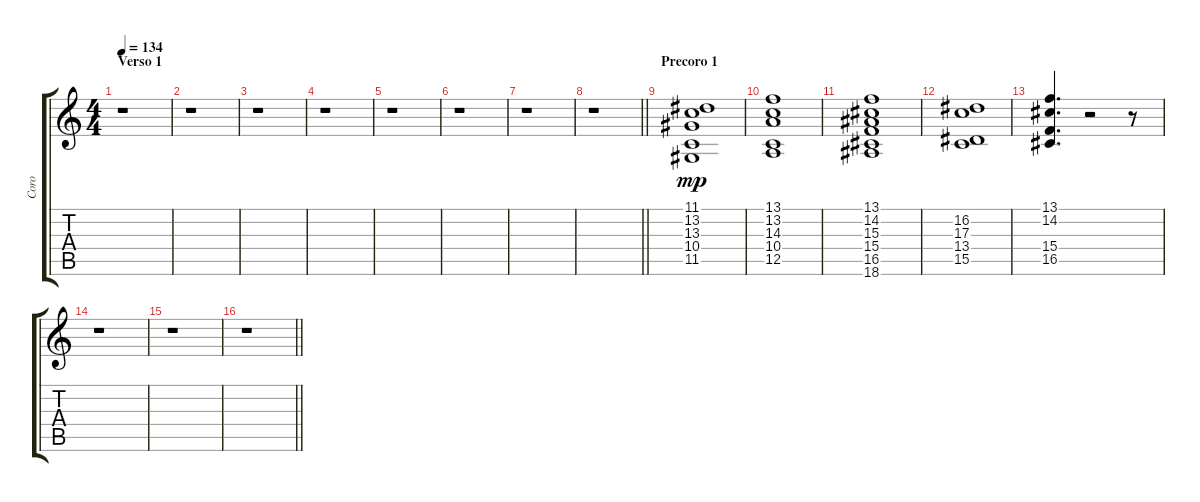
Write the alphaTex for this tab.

\track ("Coro" "Coro") {instrument pad4choir}
\staff {score tabs}
\tuning (E4 B3 G3 D3 A2 E2) {hide}
\ts (4 4)
\section ("" "Verso 1")
\tempo 134
\clef g2
\ks c
r.1{dy mp} |
r.1 |
r.1 |
r.1 |
r.1 |
r.1 |
r.1 |
\barLineRight lightlight
r.1 |
\section ("" "Precoro 1")
(11.1 13.2 13.3 10.4 11.5).1 |
(13.1 13.2 14.3 10.4 12.5).1 |
(13.1 14.2 15.3 15.4 16.5 18.6).1 |
(16.2 17.3 13.4 15.5).1 |
(13.1 14.2 15.4 16.5).4{d} r.2 r.8 |
r.1 |
r.1 |
\barLineRight lightlight
r.1
